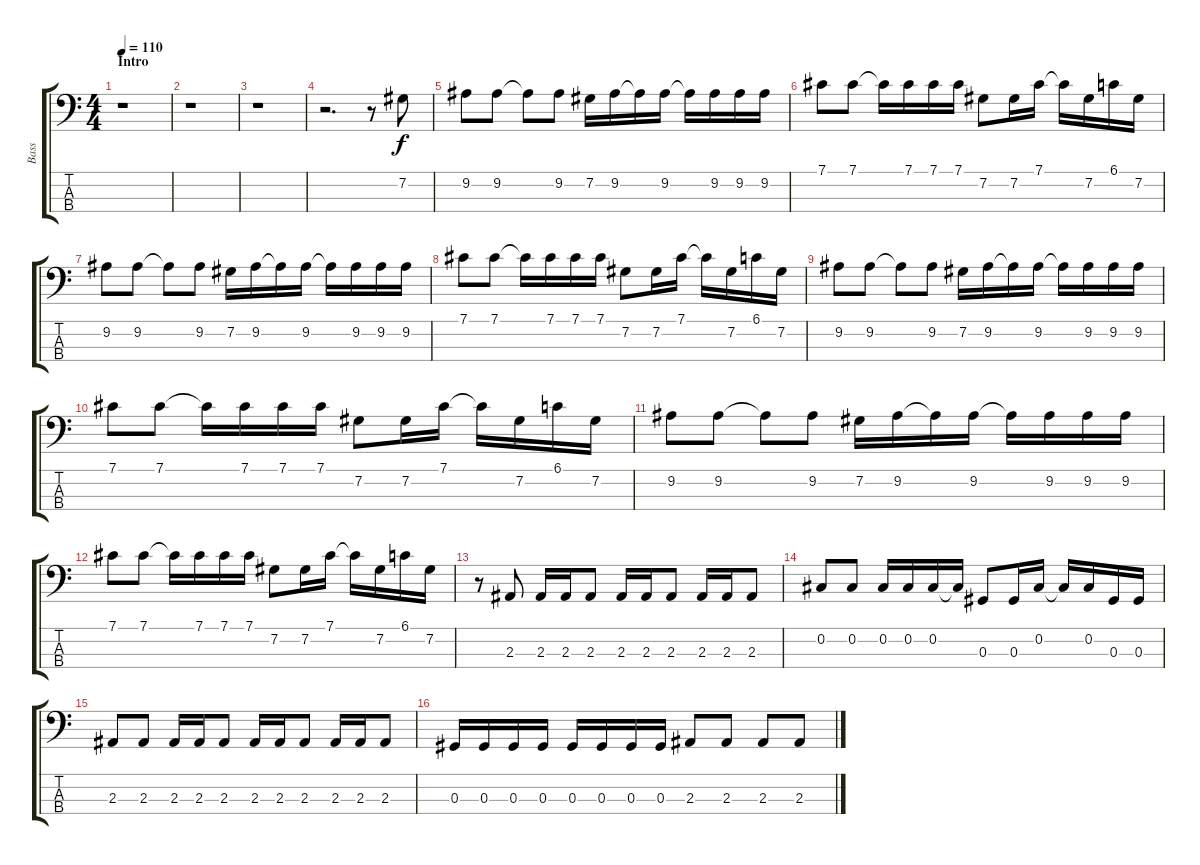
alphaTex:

\track ("Bass" "Bass") {instrument electricbasspick}
\staff {score tabs}
\tuning (Gb2 Db2 Ab1 Eb1) {hide}
\ts (4 4)
\section ("" "Intro")
\tempo 110
\clef f4
\ks c
r.1{dy f instrument electricbasspick} |
r.1 |
r.1 |
r.2{d} r.8 7.2.8 |
9.2.8 9.2.8 9.2{t}.8 9.2.8 7.2.16 9.2.16 9.2{t}.16 9.2.16 9.2{t}.16 9.2.16 9.2.16 9.2.16 |
7.1.8 7.1.8 7.1{t}.16 7.1.16 7.1.16 7.1.16 7.2.8 7.2.16 7.1.16 7.1{t}.16 7.2.16 6.1.16 7.2.16 |
9.2.8 9.2.8 9.2{t}.8 9.2.8 7.2.16 9.2.16 9.2{t}.16 9.2.16 9.2{t}.16 9.2.16 9.2.16 9.2.16 |
7.1.8 7.1.8 7.1{t}.16 7.1.16 7.1.16 7.1.16 7.2.8 7.2.16 7.1.16 7.1{t}.16 7.2.16 6.1.16 7.2.16 |
9.2.8 9.2.8 9.2{t}.8 9.2.8 7.2.16 9.2.16 9.2{t}.16 9.2.16 9.2{t}.16 9.2.16 9.2.16 9.2.16 |
7.1.8 7.1.8 7.1{t}.16 7.1.16 7.1.16 7.1.16 7.2.8 7.2.16 7.1.16 7.1{t}.16 7.2.16 6.1.16 7.2.16 |
9.2.8 9.2.8 9.2{t}.8 9.2.8 7.2.16 9.2.16 9.2{t}.16 9.2.16 9.2{t}.16 9.2.16 9.2.16 9.2.16 |
7.1.8 7.1.8 7.1{t}.16 7.1.16 7.1.16 7.1.16 7.2.8 7.2.16 7.1.16 7.1{t}.16 7.2.16 6.1.16 7.2.16 |
r.8 2.3.8 2.3.16 2.3.16 2.3.8 2.3.16 2.3.16 2.3.8 2.3.16 2.3.16 2.3.8 |
0.2.8 0.2.8 0.2.16 0.2.16 0.2.16 0.2{t}.16 0.3.8 0.3.16 0.2.16 0.2{t}.16 0.2.16 0.3.16 0.3.16 |
2.3.8 2.3.8 2.3.16 2.3.16 2.3.8 2.3.16 2.3.16 2.3.8 2.3.16 2.3.16 2.3.8 |
0.3.16 0.3.16 0.3.16 0.3.16 0.3.16 0.3.16 0.3.16 0.3.16 2.3.8 2.3.8 2.3.8 2.3.8
